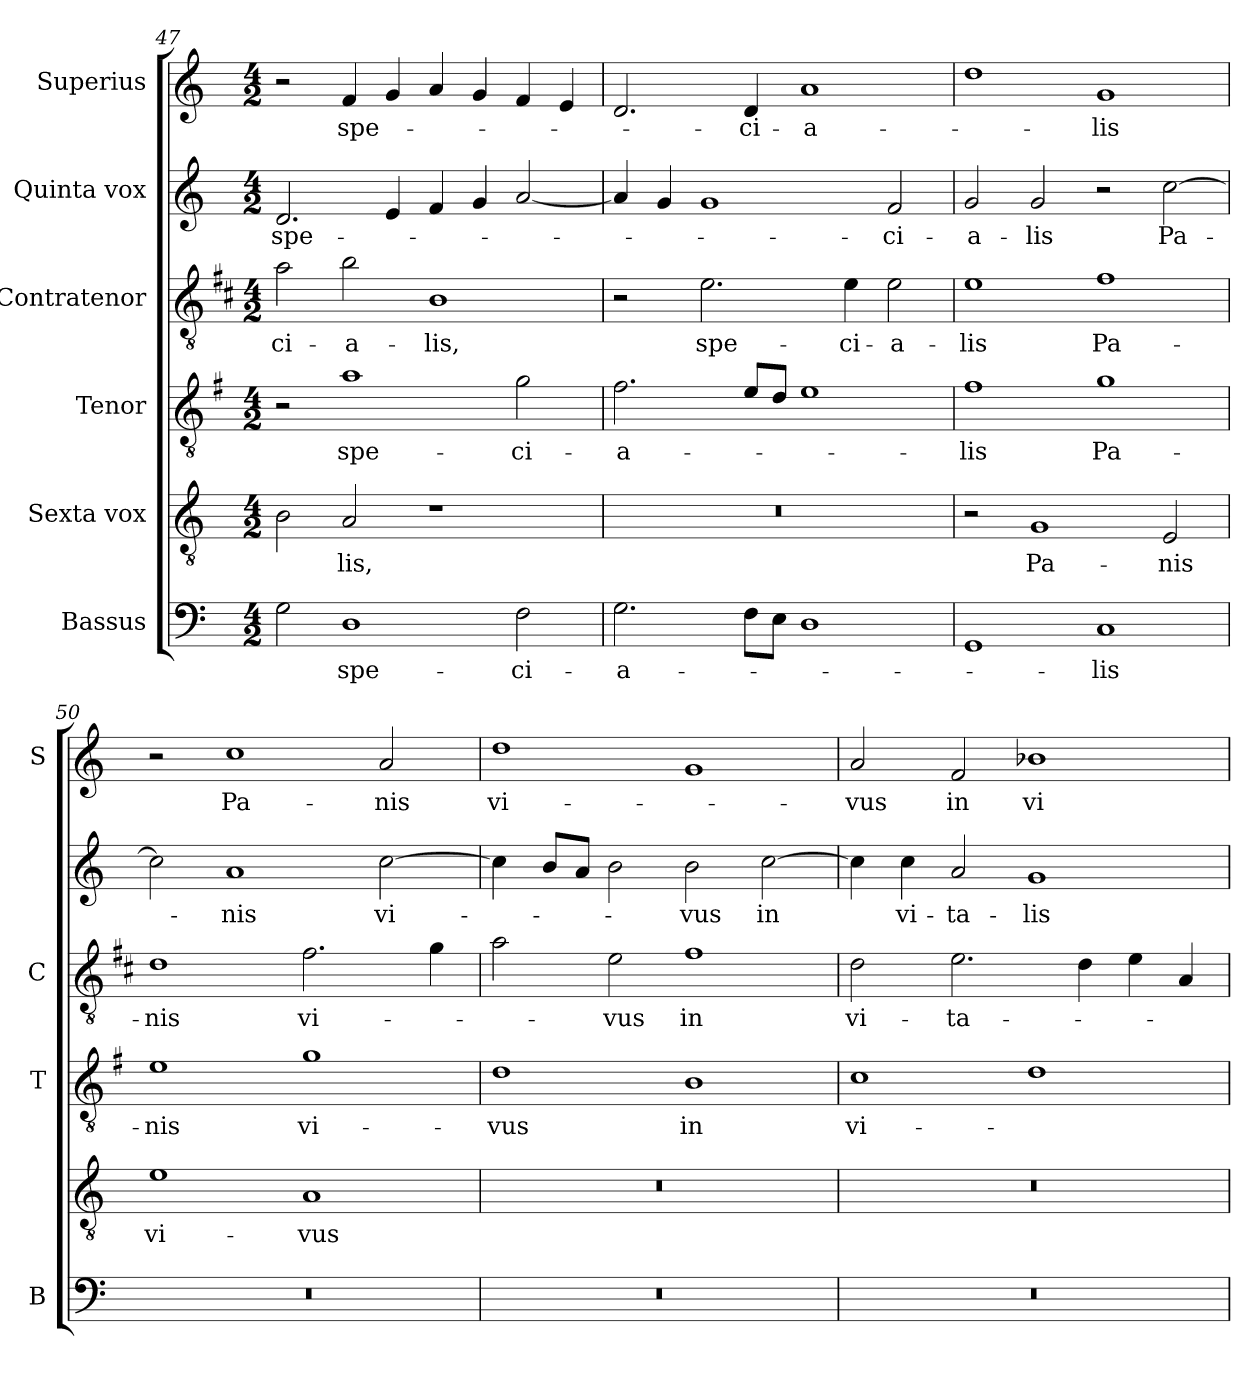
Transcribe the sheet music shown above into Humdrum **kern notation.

**kern	**text	**kern	**text	**kern	**text	**kern	**text	**kern	**text	**kern	**text
*part6	*part6	*part5	*part5	*part4	*part4	*part3	*part3	*part2	*part2	*part1	*part1
*staff6	*staff6	*staff5	*staff5	*staff4	*staff4	*staff3	*staff3	*staff2	*staff2	*staff1	*staff1
*I"Bassus	*	*I"Sexta vox	*	*I"Tenor	*	*I"Contratenor	*	*I"Quinta vox	*	*I"Superius	*
*I'B	*	*	*	*I'T	*	*I'C	*	*	*	*I'S	*
*clefF4	*	*clefGv2	*	*clefGv2	*	*clefGv2	*	*clefG2	*	*clefG2	*
*	*	*	*	*ITrd4c7	*	*ITrd1c2	*	*	*	*	*
*k[]	*	*k[]	*	*k[]	*	*k[]	*	*k[]	*	*k[]	*
*C:	*	*C:	*	*C:	*	*C:	*	*C:	*	*C:	*
*M4/2	*	*M4/2	*	*M4/2	*	*M4/2	*	*M4/2	*	*M4/2	*
=47	=47	=47	=47	=47	=47	=47	=47	=47	=47	=47	=47
!	!	!	!	!	!	!	!LO:LY:b	!	!LO:LY:b	!	!
2G\	.	2B\	.	2r	.	2g\	-ci-	2.d/	spe-	2r	.
!	!LO:LY:b	!	!LO:LY:b	!	!LO:LY:b	!	!LO:LY:b	!	!	!	!LO:LY:b
1D	spe-	2A/	-lis,	1d	spe-	2a\	-a-	.	.	4f/	spe-
.	.	.	.	.	.	.	.	4e/	.	4g/	.
!	!	!	!	!	!	!	!LO:LY:b	!	!	!	!
.	.	1r	.	.	.	1A	-lis,	4f/	.	4a/	.
.	.	.	.	.	.	.	.	4g/	.	4g/	.
!	!LO:LY:b	!	!	!	!LO:LY:b	!	!	!	!	!	!
2F\	-ci-	.	.	2c\	-ci-	.	.	[2a/	.	4f/	.
.	.	.	.	.	.	.	.	.	.	4e/	.
!!LO:PB:g=z
=48	=48	=48	=48	=48	=48	=48	=48	=48	=48	=48	=48
!	!LO:LY:b	!	!	!	!LO:LY:b	!	!	!	!	!	!
2.G\	-a-	0r	.	2.B\	-a-	2r	.	4a/]	.	2.d/	.
.	.	.	.	.	.	.	.	4g/	.	.	.
!	!	!	!	!	!	!	!LO:LY:b	!	!	!	!
.	.	.	.	.	.	2.d\	spe-	1g	.	.	.
!	!	!	!	!	!	!	!	!	!	!	!LO:LY:b
8F\L	.	.	.	8A/L	.	.	.	.	.	4d/	-ci-
8E\J	.	.	.	8G/J	.	.	.	.	.	.	.
!	!	!	!	!	!	!	!	!	!	!	!LO:LY:b
1D	.	.	.	1A	.	.	.	.	.	1a	-a-
!	!	!	!	!	!	!	!LO:LY:b	!	!	!	!
.	.	.	.	.	.	4d\	-ci-	.	.	.	.
!	!	!	!	!	!	!	!LO:LY:b	!	!LO:LY:b	!	!
.	.	.	.	.	.	2d\	-a-	2f/	-ci-	.	.
=49	=49	=49	=49	=49	=49	=49	=49	=49	=49	=49	=49
!	!	!	!	!	!LO:LY:b	!	!LO:LY:b	!	!LO:LY:b	!	!
1GG	.	2r	.	1B	-lis	1d	-lis	2g/	-a-	1dd	.
!	!	!	!LO:LY:b	!	!	!	!	!	!LO:LY:b	!	!
.	.	1G	Pa-	.	.	.	.	2g/	-lis	.	.
!	!LO:LY:b	!	!	!	!LO:LY:b	!	!LO:LY:b	!	!	!	!LO:LY:b
1C	-lis	.	.	1c	Pa-	1e	Pa-	2r	.	1g	-lis
!	!	!	!LO:LY:b	!	!	!	!	!	!LO:LY:b	!	!
.	.	2E/	-nis	.	.	.	.	[2cc\	Pa-	.	.
=50	=50	=50	=50	=50	=50	=50	=50	=50	=50	=50	=50
!	!	!	!LO:LY:b	!	!LO:LY:b	!	!LO:LY:b	!	!	!	!
0r	.	1e	vi-	1A	-nis	1c	-nis	2cc\]	.	2r	.
!	!	!	!	!	!	!	!	!	!LO:LY:b	!	!LO:LY:b
.	.	.	.	.	.	.	.	1a	-nis	1cc	Pa-
!	!	!	!LO:LY:b	!	!LO:LY:b	!	!LO:LY:b	!	!	!	!
.	.	1A	-vus	1c	vi-	2.e\	vi-	.	.	.	.
!	!	!	!	!	!	!	!	!	!LO:LY:b	!	!LO:LY:b
.	.	.	.	.	.	.	.	[2cc\	vi-	2a/	-nis
.	.	.	.	.	.	4f\	.	.	.	.	.
=51	=51	=51	=51	=51	=51	=51	=51	=51	=51	=51	=51
!	!	!	!	!	!LO:LY:b	!	!	!	!	!	!LO:LY:b
0r	.	0r	.	1G	-vus	2g\	.	4cc\]	.	1dd	vi-
.	.	.	.	.	.	.	.	8b/L	.	.	.
.	.	.	.	.	.	.	.	8a/J	.	.	.
!	!	!	!	!	!	!	!LO:LY:b	!	!	!	!
.	.	.	.	.	.	2d\	-vus	2b\	.	.	.
!	!	!	!	!	!LO:LY:b	!	!LO:LY:b	!	!LO:LY:b	!	!
.	.	.	.	1E	in	1e	in	2b\	-vus	1g	.
!	!	!	!	!	!	!	!	!	!LO:LY:b	!	!
.	.	.	.	.	.	.	.	[2cc\	in	.	.
=52	=52	=52	=52	=52	=52	=52	=52	=52	=52	=52	=52
!	!	!	!	!	!LO:LY:b	!	!LO:LY:b	!	!	!	!LO:LY:b
0r	.	0r	.	1F	vi-	2c\	vi-	4cc\]	.	2a/	-vus
!	!	!	!	!	!	!	!	!	!LO:LY:b	!	!
.	.	.	.	.	.	.	.	4cc\	vi-	.	.
!	!	!	!	!	!	!	!LO:LY:b	!	!LO:LY:b	!	!LO:LY:b
.	.	.	.	.	.	2.d\	-ta-	2a/	-ta-	2f/	in
!	!	!	!	!	!	!	!	!	!LO:LY:b	!	!LO:LY:b
.	.	.	.	1G	.	.	.	1g	-lis	1b-X	vi-
.	.	.	.	.	.	4c\	.	.	.	.	.
.	.	.	.	.	.	4d\	.	.	.	.	.
.	.	.	.	.	.	4G/	.	.	.	.	.
=	=	=	=	=	=	=	=	=	=	=	=
*-	*-	*-	*-	*-	*-	*-	*-	*-	*-	*-	*-
